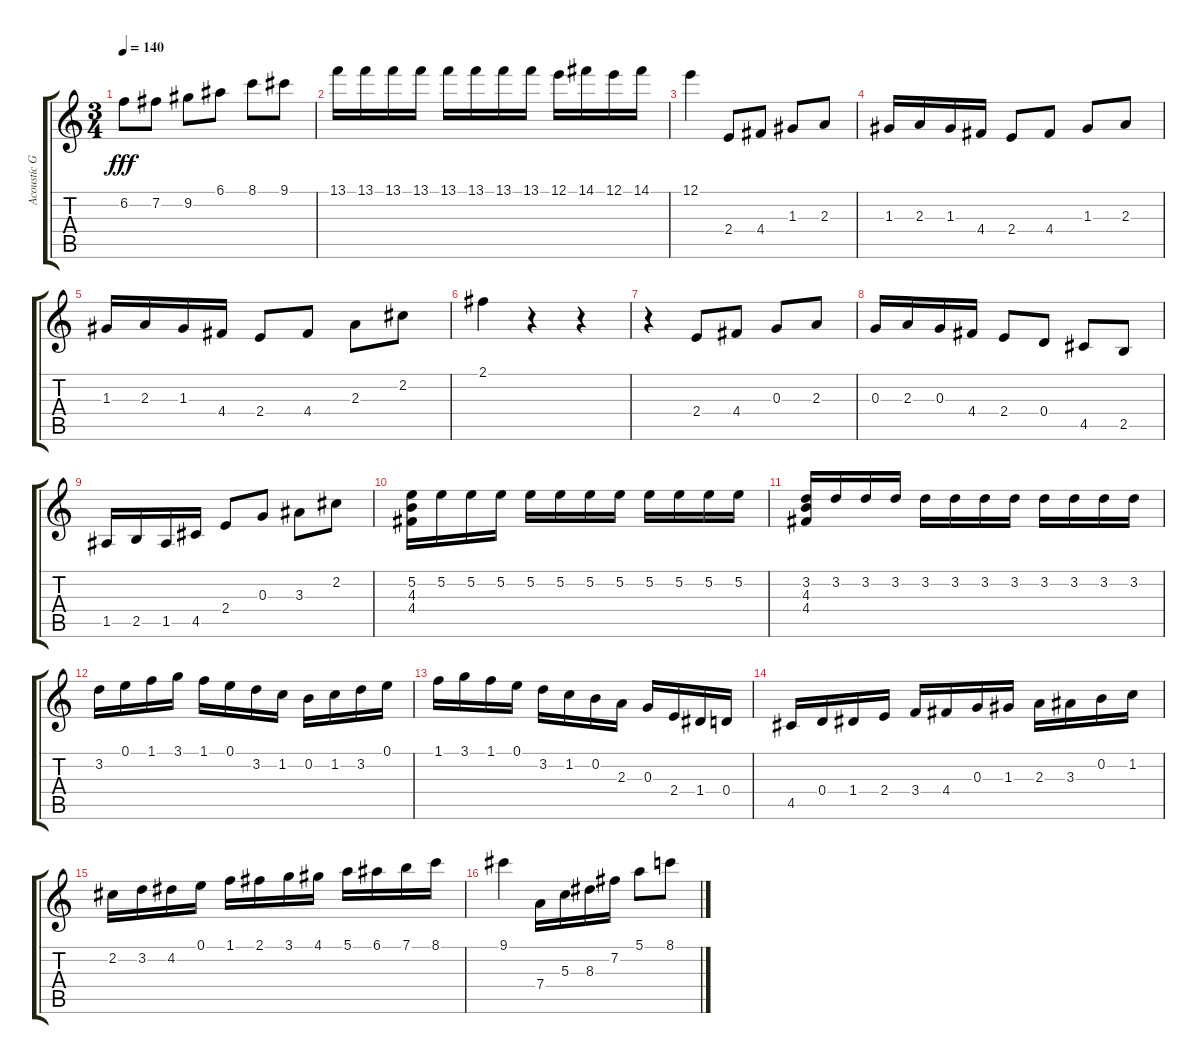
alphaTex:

\track ("Acoustic Guitar " "Acoustic G") {instrument acousticguitarnylon}
\staff {score tabs}
\tuning (E4 B3 G3 D3 A2 E2) {hide}
\ts (3 4)
\tempo 140
\clef g2
\ks c
6.2.8{dy fff} 7.2.8 9.2.8 6.1.8 8.1.8 9.1.8 |
13.1.16 13.1.16 13.1.16 13.1.16 13.1.16 13.1.16 13.1.16 13.1.16 12.1.16 14.1.16 12.1.16 14.1.16 |
12.1.4 2.4.8 4.4.8 1.3.8 2.3.8 |
1.3.16 2.3.16 1.3.16 4.4.16 2.4.8 4.4.8 1.3.8 2.3.8 |
1.3.16 2.3.16 1.3.16 4.4.16 2.4.8 4.4.8 2.3.8 2.2.8 |
2.1.4 r.4 r.4 |
r.4 2.4.8 4.4.8 0.3.8 2.3.8 |
0.3.16 2.3.16 0.3.16 4.4.16 2.4.8 0.4.8 4.5.8 2.5.8 |
1.5.16 2.5.16 1.5.16 4.5.16 2.4.8 0.3.8 3.3.8 2.2.8 |
(5.2 4.3 4.4).16 5.2.16 5.2.16 5.2.16 5.2.16 5.2.16 5.2.16 5.2.16 5.2.16 5.2.16 5.2.16 5.2.16 |
(3.2 4.3 4.4).16 3.2.16 3.2.16 3.2.16 3.2.16 3.2.16 3.2.16 3.2.16 3.2.16 3.2.16 3.2.16 3.2.16 |
3.2.16 0.1.16 1.1.16 3.1.16 1.1.16 0.1.16 3.2.16 1.2.16 0.2.16 1.2.16 3.2.16 0.1.16 |
1.1.16 3.1.16 1.1.16 0.1.16 3.2.16 1.2.16 0.2.16 2.3.16 0.3.16 2.4.16 1.4.16 0.4.16 |
4.5.16 0.4.16 1.4.16 2.4.16 3.4.16 4.4.16 0.3.16 1.3.16 2.3.16 3.3.16 0.2.16 1.2.16 |
2.2.16 3.2.16 4.2.16 0.1.16 1.1.16 2.1.16 3.1.16 4.1.16 5.1.16 6.1.16 7.1.16 8.1.16 |
9.1.4 7.4.16 5.3.16 8.3.16 7.2.16 5.1.8 8.1.8
